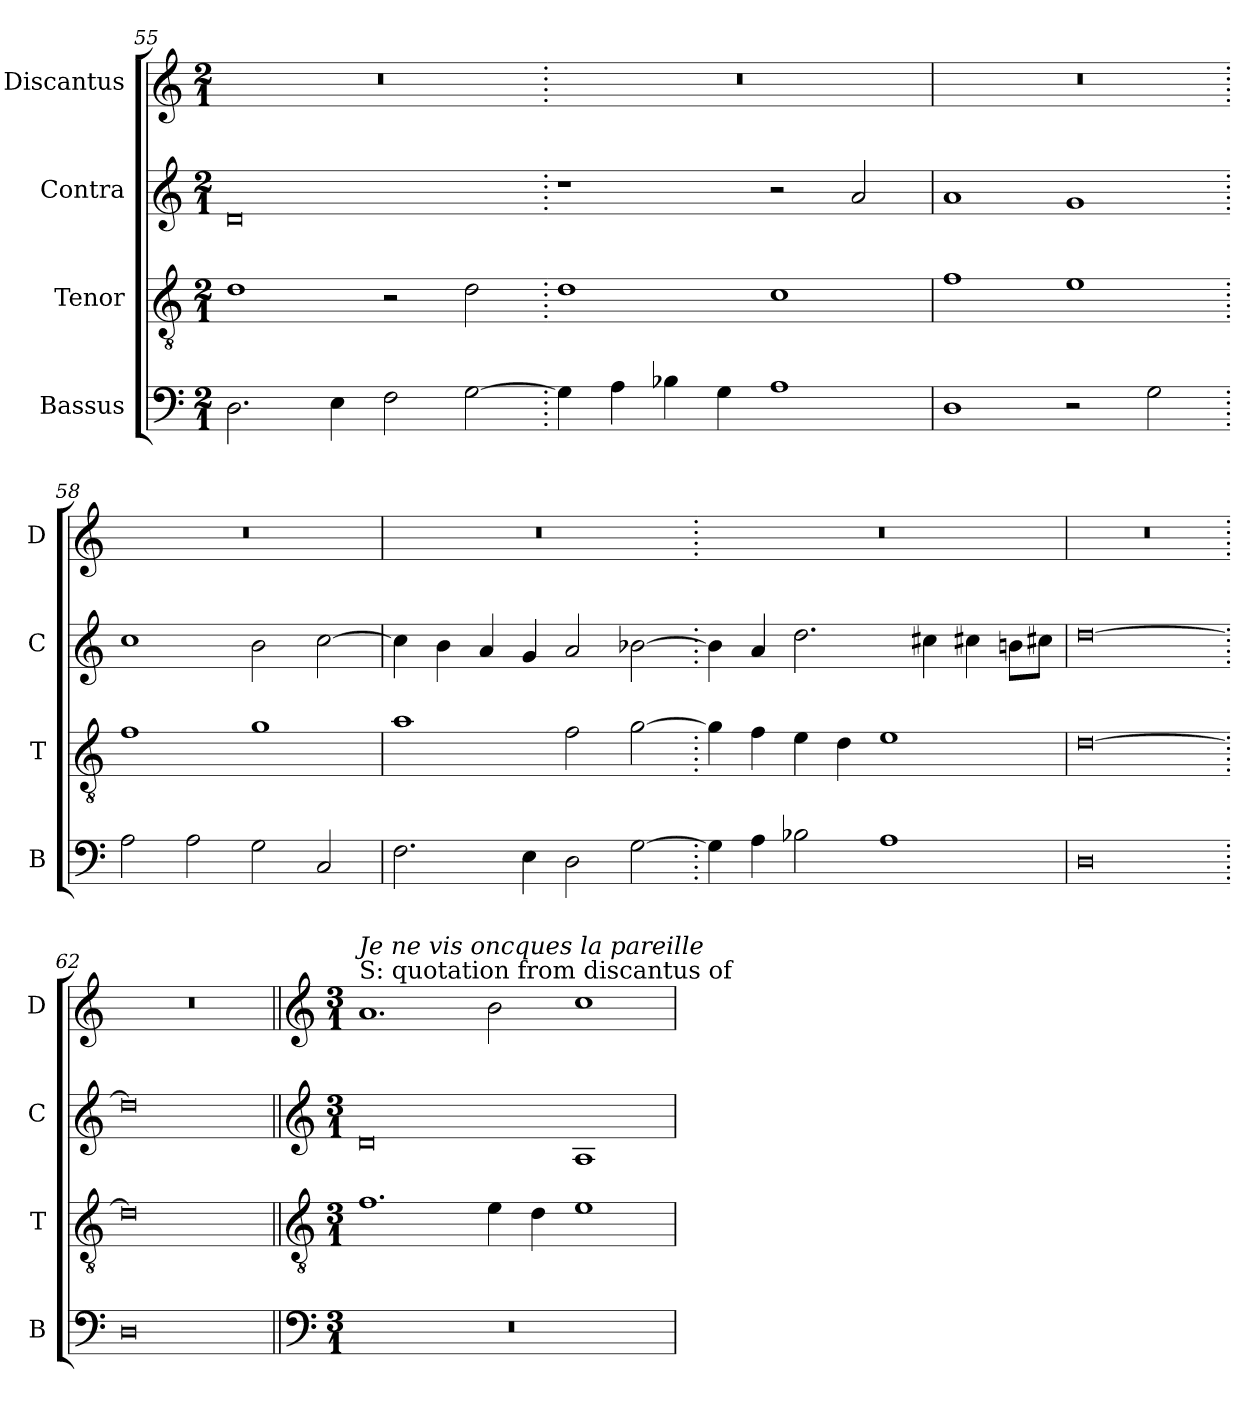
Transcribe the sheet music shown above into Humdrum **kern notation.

**kern	**kern	**kern	**kern
*part4	*part3	*part2	*part1
*staff4	*staff3	*staff2	*staff1
*I"Bassus	*I"Tenor	*I"Contra	*I"Discantus
*I'B	*I'T	*I'C	*I'D
*clefF4	*clefGv2	*clefG2	*clefG2
*k[]	*k[]	*k[]	*k[]
*M2/1	*M2/1	*M2/1	*M2/1
=55	=55	=55	=55
2.D\	1d	0d	0r
4E\	.	.	.
2F\	2r	.	.
[2G\	2d\	.	.
=56.	=56.	=56.	=56.
4G\]	1d	1r	0r
4A\	.	.	.
4B-X\	.	.	.
4G\	.	.	.
1A	1c	2r	.
.	.	2a/	.
=57	=57	=57	=57
1D	1f	1a	0r
2r	1e	1g	.
2G\	.	.	.
=58.	=58.	=58.	=58.
2A\	1f	1cc	0r
2A\	.	.	.
2G\	1g	2b\	.
2C/	.	[2cc\	.
=59	=59	=59	=59
2.F\	1a	4cc\]	0r
.	.	4b\	.
.	.	4a/	.
4E\	.	4g/	.
2D\	2f\	2a/	.
[2G\	[2g\	[2b-X\	.
=60.	=60.	=60.	=60.
4G\]	4g\]	4b-\]	0r
4A\	4f\	4a/	.
2B-X\	4e\	2.dd\	.
.	4d\	.	.
1A	1e	.	.
.	.	4cc#X\	.
.	.	4cc#X\	.
.	.	8bn\L	.
.	.	8cc#X\J	.
=61	=61	=61	=61
0D	[0d	[0dd	0r
=62.	=62.	=62.	=62.
0D	0d]	0dd]	0r
!!LO:LB:g=z
=63||	=63||	=63||	=63||
*clefF4	*clefGv2	*clefG2	*clefG2
*k[]	*k[]	*k[]	*k[]
*M3/1	*M3/1	*M3/1	*M3/1
!	!	!	!LO:TX:a:t=S&colon; quotation from discantus of
!	!	!	!LO:TX:a:i:t=Je ne vis oncques la pareille
0.r	1.f	0d	1.a
.	4e\	.	2b\
.	4d\	.	.
.	1e	1A	1cc
=	=	=	=
*-	*-	*-	*-
